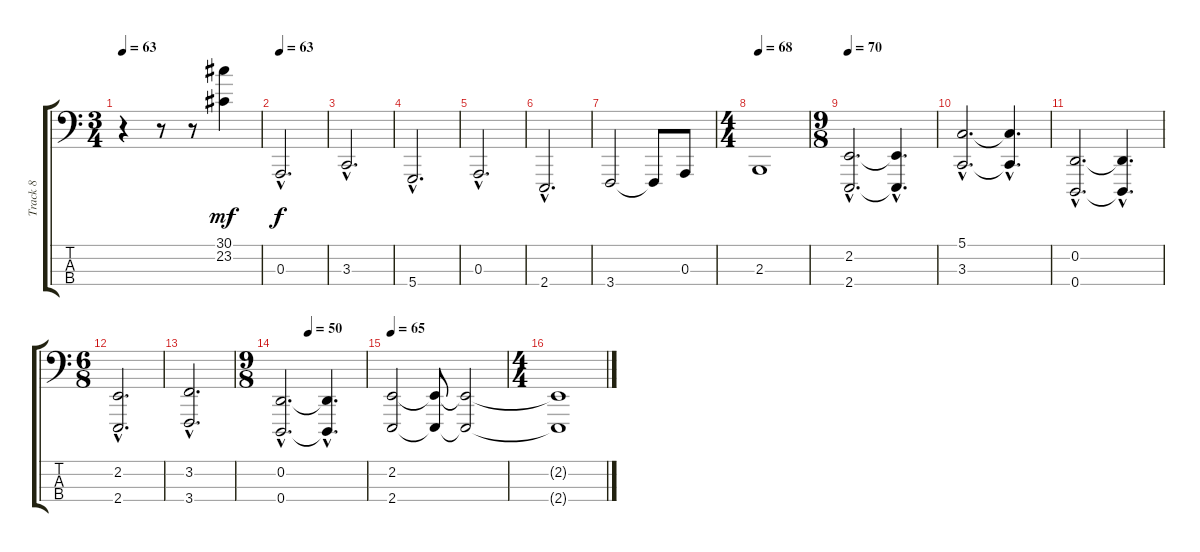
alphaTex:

\track ("Track 8" "Track 8") {instrument tuba}
\staff {score tabs}
\tuning (G2 D2 A1 D1) {hide}
\ts (3 4)
\tempo 63
\clef f4
\ks c
r.4{dy f} r.8 r.8 (30.1 23.2).4{dy mf volume 12 balance 14 instrument reversecymbal} |
\tempo 63
0.3{hac}.2{d dy f volume 14 balance 2 instrument stringensemble2} |
3.3{hac}.2{d} |
5.4{hac}.2{d} |
0.3{hac}.2{d} |
2.4{hac}.2{d} |
3.4.2 3.4{t}.8 0.3.8 |
\ts (4 4)
\tempo 68
2.3.1 |
\ts (9 8)
\tempo 70
(2.2{hac} 2.4{hac}).2{d volume 16 balance 4} (2.2{hac t} 2.4{hac t}).4{d} |
(5.1{hac} 3.3{hac}).2{d} (5.1{hac t} 3.3{hac t}).4{d} |
(0.2{hac} 0.4{hac}).2{d} (0.2{hac t} 0.4{hac t}).4{d} |
\ts (6 8)
(2.2{hac} 2.4{hac}).2{d} |
(3.2{hac} 3.4{hac}).2{d} |
\ts (9 8)
\tempo (50 0.3333333333333333)
(0.2{hac} 0.4{hac}).2{d} (0.2{hac t} 0.4{hac t}).4{d} |
\tempo 65
(2.2 2.4).2 (2.2{t} 2.4{t}).8 (2.2{t} 2.4{t}).2{volume 0} |
\ts (4 4)
(2.2{t} 2.4{t}).1
